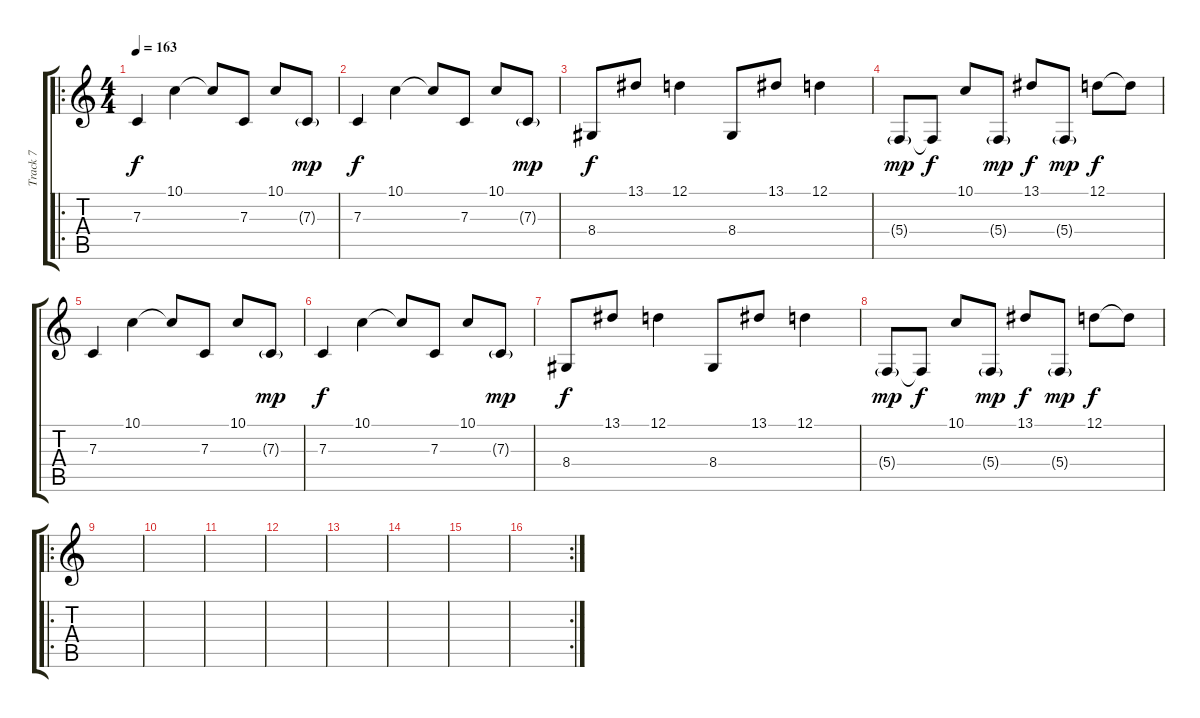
\track ("Track 7" "Track 7") {instrument lead2sawtooth}
\staff {score tabs}
\tuning (D4 A3 F3 C3 G2 C2) {hide}
\ro
\ts (4 4)
\tempo 163
\clef g2
\ks c
7.3.4{dy f} 10.1.4 10.1{t}.8 7.3.8 10.1.8 7.3{g}.8{dy mp} |
7.3.4{dy f} 10.1.4 10.1{t}.8 7.3.8 10.1.8 7.3{g}.8{dy mp} |
8.4.8{dy f} 13.1.8 12.1.4 8.4.8 13.1.8 12.1.4 |
5.4{g}.8{dy mp} 5.4{t}.8{dy f} 10.1.8 5.4{g}.8{dy mp} 13.1.8{dy f} 5.4{g}.8{dy mp} 12.1.8{dy f} 12.1{t}.8 |
7.3.4 10.1.4 10.1{t}.8 7.3.8 10.1.8 7.3{g}.8{dy mp} |
7.3.4{dy f} 10.1.4 10.1{t}.8 7.3.8 10.1.8 7.3{g}.8{dy mp} |
8.4.8{dy f} 13.1.8 12.1.4 8.4.8 13.1.8 12.1.4 |
5.4{g}.8{dy mp} 5.4{t}.8{dy f} 10.1.8 5.4{g}.8{dy mp} 13.1.8{dy f} 5.4{g}.8{dy mp} 12.1.8{dy f} 12.1{t}.8 |
\ro
|
|
|
|
|
|
|
\rc 2
